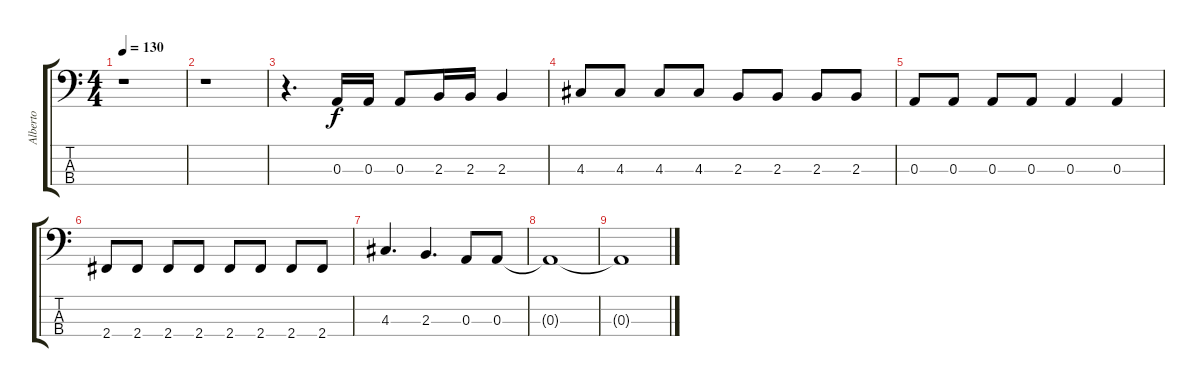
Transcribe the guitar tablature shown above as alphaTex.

\track ("Alberto" "Alberto") {instrument electricbassfinger}
\staff {score tabs}
\tuning (G2 D2 A1 E1) {hide}
\ts (4 4)
\tempo 130
\clef f4
\ks c
r.1{dy f} |
r.1 |
r.4{d} 0.3.16 0.3.16 0.3.8 2.3.16 2.3.16 2.3.4 |
4.3.8 4.3.8 4.3.8 4.3.8 2.3.8 2.3.8 2.3.8 2.3.8 |
0.3.8 0.3.8 0.3.8 0.3.8 0.3.4 0.3.4 |
2.4.8 2.4.8 2.4.8 2.4.8 2.4.8 2.4.8 2.4.8 2.4.8 |
4.3.4{d} 2.3.4{d} 0.3.8 0.3.8{volume 0} |
0.3{t}.1 |
0.3{t}.1
